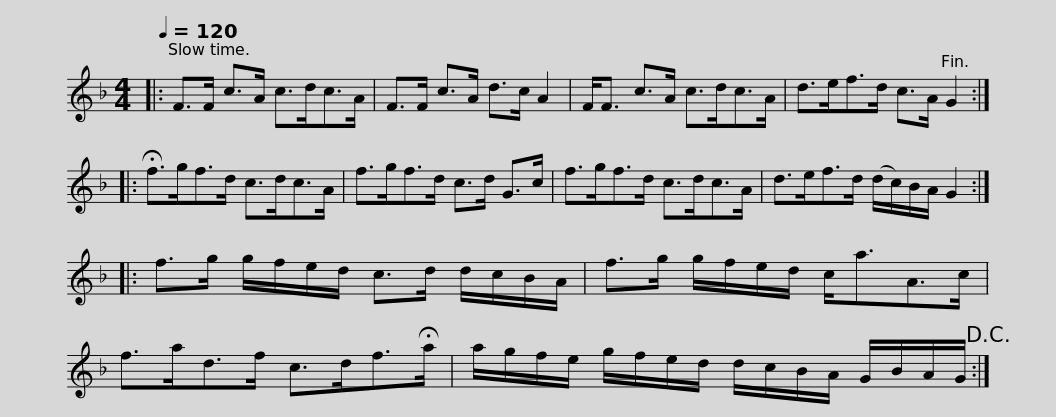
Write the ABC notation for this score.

X:1
L:1/8
Q:1/4=120
M:4/4
I:linebreak $
K:F
V:1 treble
V:1
|: F>F c>A c>dc>A | F>F c>A d>c A2 | F<F c>A c>dc>A | d>ef>d c>A G2 ::$ !fermata!f>gf>d c>dc>A | %5
 f>gf>d c>d G>c | f>gf>d c>dc>A | d>ef>d (d/c/)B/A/ G2 ::$ f>g g/f/e/d/ c>d d/c/B/A/ | f>g g/f/e/d/ c<aA>c | %10
 f>ad>f c>df>!fermata!a |$ a/g/f/e/ g/f/e/d/ d/c/B/A/ G/B/A/G/!D.C.! :| %12
